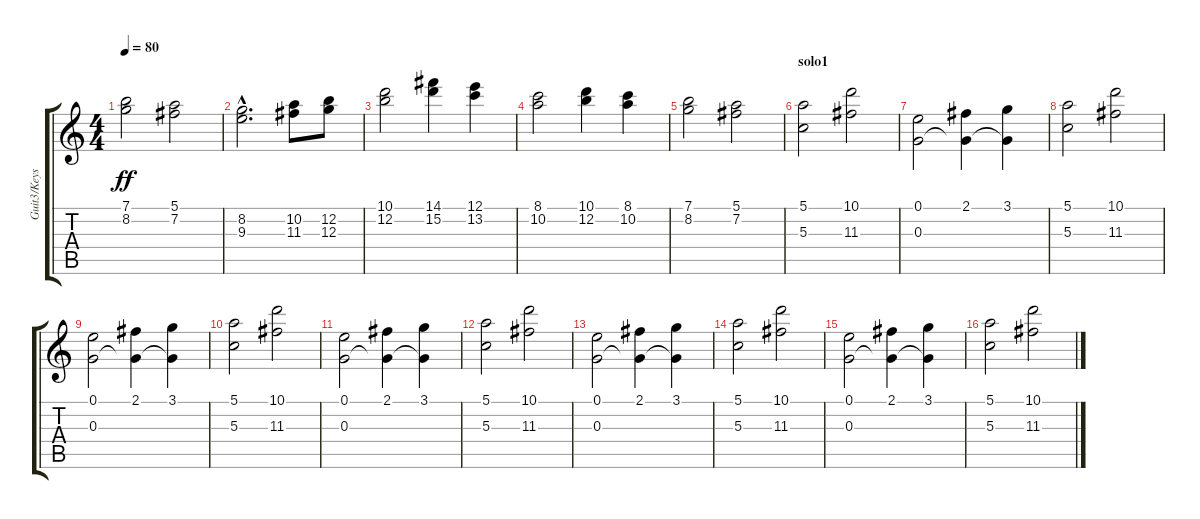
\track ("Guit3/Keys" "Guit3/Keys") {instrument overdrivenguitar}
\staff {score tabs}
\tuning (E4 B3 G3 D3 A2 E2) {hide}
\ts (4 4)
\tempo 80
\clef g2
\ks c
(7.1 8.2).2{dy ff} (5.1 7.2).2 |
(8.2{hac} 9.3{hac}).2{d volume 16 instrument stringensemble1} (10.2 11.3).8 (12.2 12.3).8 |
(10.1 12.2).2 (14.1 15.2).4 (12.1 13.2).4 |
(8.1 10.2).2 (10.1 12.2).4 (8.1 10.2).4 |
(7.1 8.2).2 (5.1 7.2).2 |
\section ("" "solo1")
(5.1 5.3).2{volume 11 instrument stringensemble1} (10.1 11.3).2 |
(0.1 0.3).2 (2.1 0.3{t}).4 (3.1 0.3{t}).4 |
(5.1 5.3).2{volume 11 instrument stringensemble1} (10.1 11.3).2 |
(0.1 0.3).2 (2.1 0.3{t}).4 (3.1 0.3{t}).4 |
(5.1 5.3).2{volume 11 instrument stringensemble1} (10.1 11.3).2 |
(0.1 0.3).2 (2.1 0.3{t}).4 (3.1 0.3{t}).4 |
(5.1 5.3).2{volume 11 instrument stringensemble1} (10.1 11.3).2 |
(0.1 0.3).2 (2.1 0.3{t}).4 (3.1 0.3{t}).4 |
(5.1 5.3).2{volume 11 instrument stringensemble1} (10.1 11.3).2 |
(0.1 0.3).2 (2.1 0.3{t}).4 (3.1 0.3{t}).4 |
(5.1 5.3).2{volume 11 instrument stringensemble1} (10.1 11.3).2
